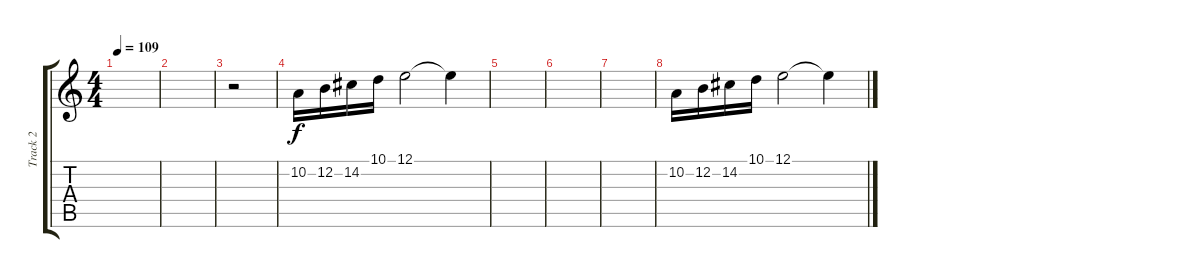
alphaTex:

\track ("Track 2" "Track 2") {instrument trumpet}
\staff {score tabs}
\tuning (E4 B3 G3 D3 A2 E2) {hide}
\ts (4 4)
\tempo 109
\clef g2
\ks c
|
|
r.2 |
10.2.16 12.2.16 14.2.16 10.1.16 12.1.2 12.1{t}.4 |
|
|
|
10.2.16 12.2.16 14.2.16 10.1.16 12.1.2 12.1{t}.4
